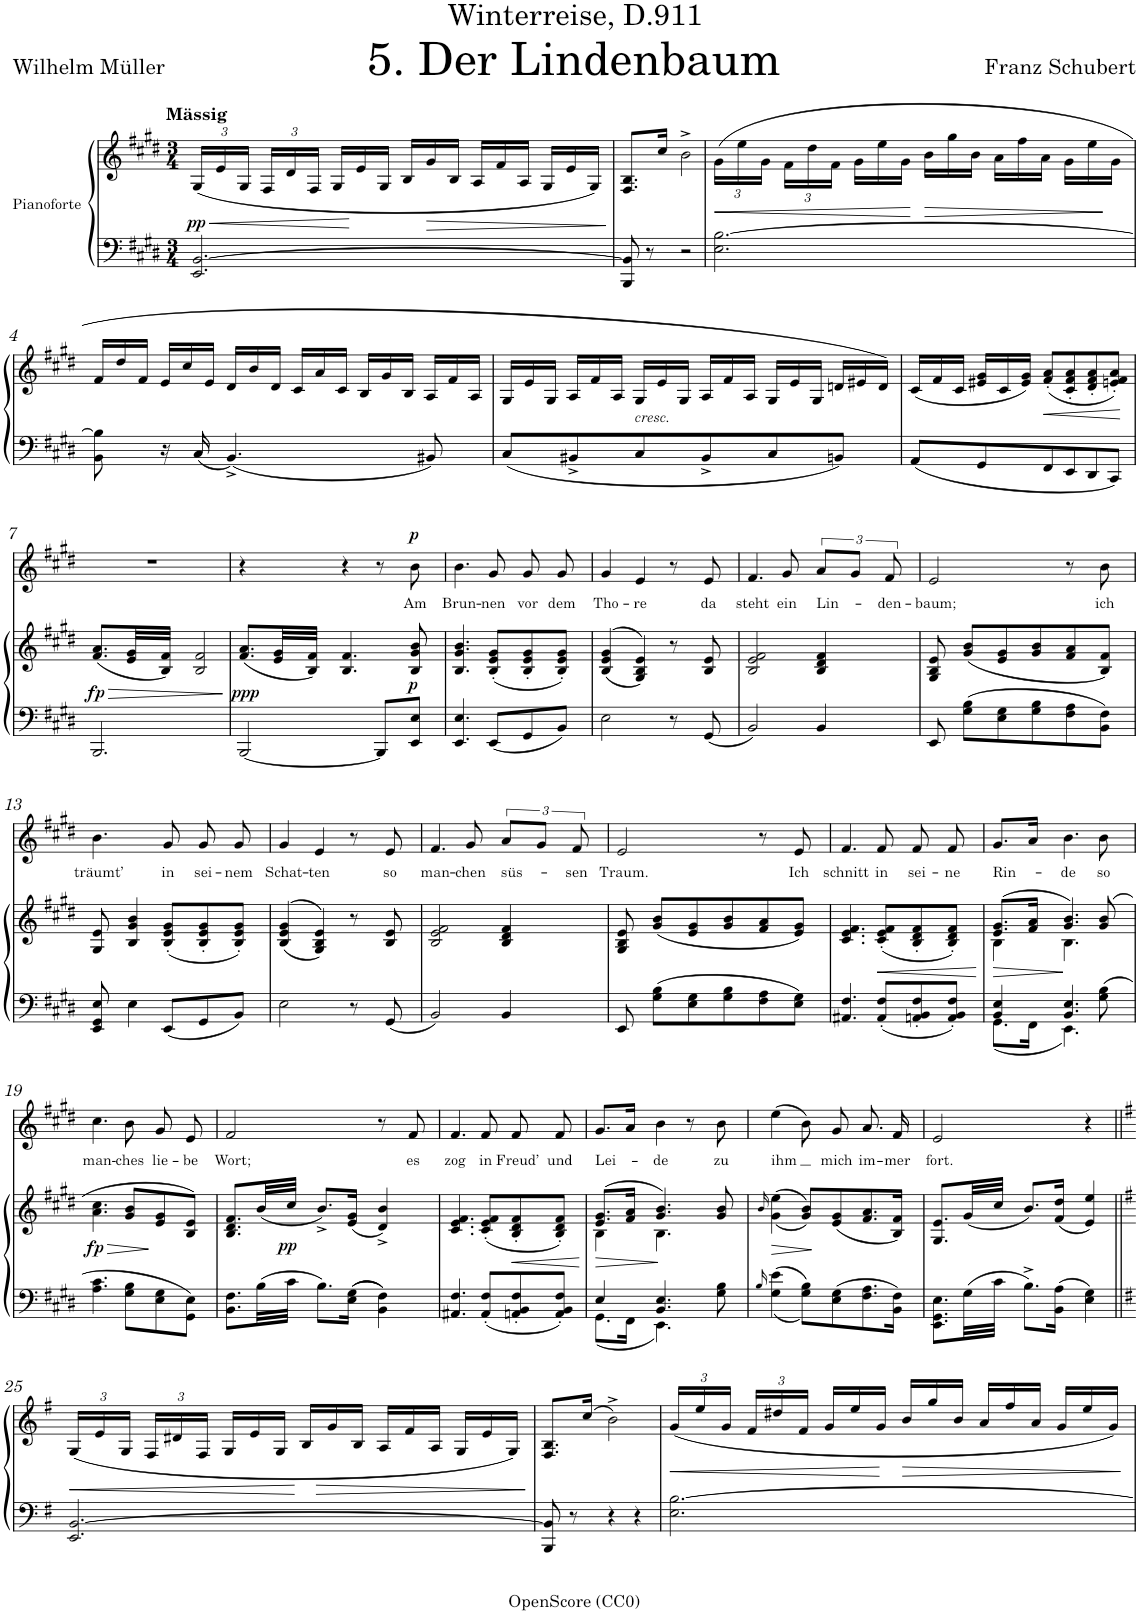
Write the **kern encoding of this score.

**kern	**kern	**dynam	**kern	**text	**dynam
*part2	*part2	*part2	*part1	*part1	*part1
*staff3	*staff2	*staff2/3	*staff1	*staff1	*staff1
*I"Pianoforte	*	*	*I"Singstimme	*	*
*I'Pno	*	*	*	*	*
*clefF4	*clefG2	*	*clefG2	*	*
*k[f#c#g#d#]	*k[f#c#g#d#]	*	*k[f#c#g#d#]	*	*
*M3/4	*M3/4	*	*M3/4	*	*
*	*Xbrackettup	*	*	*	*
=1	=1	=1	=1	=1	=1
!	!	!	!LO:TX:a:B:t=Mässig	!	!
!	!	!LO:HP:b	!	!	!
!	!	!LO:DY:n=1:b	!	!	!
2.EE/ [2.BB/	(24G#/LL	< pp	2.r	.	.
.	24e/	.	.	.	.
.	24G#/JJ	.	.	.	.
.	24F#/LL	.	.	.	.
.	24d#/	.	.	.	.
.	24F#/JJ	.	.	.	.
*	*Xtuplet	*	*	*	*
.	24G#/LL	.	.	.	.
.	24e/	[	.	.	.
.	24G#/JJ	.	.	.	.
.	24B/LL	.	.	.	.
!	!	!LO:HP:b	!	!	!
.	24g#/	>	.	.	.
.	24B/JJ	.	.	.	.
.	24A/LL	.	.	.	.
.	24f#/	.	.	.	.
.	24A/JJ	.	.	.	.
.	24G#/LL	.	.	.	.
.	24e/	.	.	.	.
.	24G#/JJ)	.	.	.	.
.	.	]	.	.	.
=2	=2	=2	=2	=2	=2
8BBB/ 8BB/]	8.F#/ 8.B/L	.	2.r	.	.
8r	.	.	.	.	.
.	16cc#/Jk	.	.	.	.
2r	2b^\	.	.	.	.
=3	=3	=3	=3	=3	=3
*	*tuplet	*	*	*	*
!	!	!LO:HP:b	!	!	!
2.E\ [2.B\	(24g#\LL	<	2.r	.	.
.	24ee\	.	.	.	.
.	24g#\JJ	.	.	.	.
.	24f#\LL	.	.	.	.
.	24dd#\	.	.	.	.
.	24f#\JJ	.	.	.	.
*	*Xtuplet	*	*	*	*
.	24g#\LL	.	.	.	.
.	24ee\	.	.	.	.
.	24g#\JJ	.	.	.	.
!	!	!LO:HP:n=1:b	!	!	!
.	24b\LL	[ >	.	.	.
.	24gg#\	.	.	.	.
.	24b\JJ	.	.	.	.
.	24a\LL	.	.	.	.
.	24ff#\	.	.	.	.
.	24a\JJ	.	.	.	.
.	24g#\LL	.	.	.	.
.	24ee\	.	.	.	.
.	24g#\JJ	]	.	.	.
!!LO:LB:g=z
=4	=4	=4	=4	=4	=4
8BB\ 8B\]	24f#/LL	.	2.r	.	.
.	24dd#/	.	.	.	.
.	24f#/JJ	.	.	.	.
16r	24e/LL	.	.	.	.
.	24cc#/	.	.	.	.
16C#/	.	.	.	.	.
.	24e/JJ	.	.	.	.
4.BB^/	24d#/LL	.	.	.	.
.	24b/	.	.	.	.
.	24d#/JJ	.	.	.	.
.	24c#/LL	.	.	.	.
.	24a/	.	.	.	.
.	24c#/JJ	.	.	.	.
.	24B/LL	.	.	.	.
.	24g#/	.	.	.	.
.	24B/JJ	.	.	.	.
8BB#X/	24A/LL	.	.	.	.
.	24f#/	.	.	.	.
.	24A/JJ	.	.	.	.
=5	=5	=5	=5	=5	=5
8C#/L	24G#/LL	.	2.r	.	.
.	24e/	.	.	.	.
.	24G#/JJ	.	.	.	.
8BB#X^/	24A/LL	.	.	.	.
.	24f#/	.	.	.	.
.	24A/JJ	.	.	.	.
!	!LO:TX:b:i:t=cresc.	!	!	!	!
8C#/	24G#/LL	.	.	.	.
.	24e/	.	.	.	.
.	24G#/JJ	.	.	.	.
8BB#^/	24A/LL	.	.	.	.
.	24f#/	.	.	.	.
.	24A/JJ	.	.	.	.
8C#/	24G#/LL	.	.	.	.
.	24e/	.	.	.	.
.	24G#/JJ	.	.	.	.
8BBn/J	24dn/LL	.	.	.	.
.	24e#X/	.	.	.	.
.	24d/JJ)	.	.	.	.
=6	=6	=6	=6	=6	=6
8AA/L	(24c#/LL	.	2.r	.	.
.	24f#/	.	.	.	.
.	24c#/JJ	.	.	.	.
8GG#/	24e#X/ 24g#/LL	.	.	.	.
.	24c#/	.	.	.	.
.	24e#/ 24g#/JJ)	.	.	.	.
8FF#/	(8f#/' 8a/'L	.	.	.	.
8EE/	8c#/' 8f#/' 8a/'	.	.	.	.
8DD#/	8d#/' 8f#/' 8a/'	.	.	.	.
8CC#/J	8en/' 8f#/' 8a/'J)	.	.	.	.
!!LO:LB:g=z
=7	=7	=7	=7	=7	=7
!	!	!LO:HP:b	!	!	!
!	!	!LO:DY:n=1:b	!	!	!
2.BBB/	(8.f#/ 8.a/L	> fp	2.r	.	.
.	32e/ 32g#/LL	.	.	.	.
.	32B/ 32f#/JJJ)	.	.	.	.
.	2B/ 2f#/	.	.	.	.
.	.	]	.	.	.
=8	=8	=8	=8	=8	=8
!	!	!LO:DY:b	!	!	!
[2BBB/	(8.f#/ 8.a/L	ppp	4r	.	.
.	32e/ 32g#/LL	.	.	.	.
.	32B/ 32f#/JJJ)	.	.	.	.
.	4.B/ 4.f#/	.	4r	.	.
8BBB/L]	.	.	8r	.	.
!	!	!LO:DY:b	!	!LO:LY:b	!LO:DY:a
8EE/ 8E/J	8B/ 8g#/ 8b/	p	8b\	Am	p
=9	=9	=9	=9	=9	=9
!	!	!	!	!LO:LY:b	!
4.EE/ 4.E/	4.B/ 4.g#/ 4.b/	.	4.b\	Brun-	.
!	!	!	!	!LO:LY:b	!
8EE/L	(8B/' 8e/' 8g#/'L	.	8g#/	-nen	.
!	!	!	!	!LO:LY:b	!
8GG#/	8B/' 8e/' 8g#/'	.	8g#/	vor	.
!	!	!	!	!LO:LY:b	!
8BB/J	8B/' 8e/' 8g#/'J)	.	8g#/	dem	.
=10	=10	=10	=10	=10	=10
!	!	!	!	!LO:LY:b	!
2E\	(>(4B/ 4e/ 4g#/	.	4g#/	Tho-	.
!	!	!	!	!LO:LY:b	!
.	4G#/ 4B/ 4e/))	.	4e/	-re	.
8r	8r	.	8r	.	.
!	!	!	!	!LO:LY:b	!
8GG#/	8B/ 8e/	.	8e/	da	.
=11	=11	=11	=11	=11	=11
!	!	!	!	!LO:LY:b	!
2BB/	2B/ 2e/ 2f#/	.	4.f#/	steht	.
!	!	!	!	!LO:LY:b	!
.	.	.	8g#/	ein	.
!	!	!	!	!LO:LY:b	!
4BB/	4B/ 4d#/ 4f#/	.	12a/L	Lin-	.
.	.	.	12g#/J	.	.
!	!	!	!	!LO:LY:b	!
.	.	.	12f#/	-den-	.
=12	=12	=12	=12	=12	=12
!	!	!	!	!LO:LY:b	!
8EE/	8G#/ 8B/ 8e/	.	2e/	-baum;	.
8G#\ 8B\L	(8g#/ 8b/L	.	.	.	.
8E\ 8G#\	8e/ 8g#/	.	.	.	.
8G#\ 8B\	8g#/ 8b/	.	.	.	.
8F#\ 8A\	8f#/ 8a/	.	8r	.	.
!	!	!	!	!LO:LY:b	!
8BB\ 8F#\J	8B/ 8f#/J)	.	8b\	ich	.
!!LO:LB:g=z
=13	=13	=13	=13	=13	=13
!	!	!	!	!LO:LY:b	!
8EE/ 8GG#/ 8E/	8G#/ 8e/	.	4.b\	träumt’	.
4E\	4B/ 4g#/ 4b/	.	.	.	.
!	!	!	!	!LO:LY:b	!
8EE/L	(8B/' 8e/' 8g#/'L	.	8g#/	in	.
!	!	!	!	!LO:LY:b	!
8GG#/	8B/' 8e/' 8g#/'	.	8g#/	sei-	.
!	!	!	!	!LO:LY:b	!
8BB/J	8B/' 8e/' 8g#/'J)	.	8g#/	-nem	.
=14	=14	=14	=14	=14	=14
!	!	!	!	!LO:LY:b	!
2E\	((>4B/ 4e/ 4g#/	.	4g#/	Schat-	.
!	!	!	!	!LO:LY:b	!
.	4G#/ 4B/ 4e/))	.	4e/	-ten	.
8r	8r	.	8r	.	.
!	!	!	!	!LO:LY:b	!
8GG#/	8B/ 8e/	.	8e/	so	.
=15	=15	=15	=15	=15	=15
!	!	!	!	!LO:LY:b	!
2BB/	2B/ 2e/ 2f#/	.	4.f#/	man-	.
!	!	!	!	!LO:LY:b	!
.	.	.	8g#/	-chen	.
!	!	!	!	!LO:LY:b	!
4BB/	4B/ 4d#/ 4f#/	.	12a/L	süs-	.
.	.	.	12g#/J	.	.
!	!	!	!	!LO:LY:b	!
.	.	.	12f#/	-sen	.
=16	=16	=16	=16	=16	=16
!	!	!	!	!LO:LY:b	!
8EE/	8G#/ 8B/ 8e/	.	2e/	Traum.	.
8G#\ 8B\L	(8g#/ 8b/L	.	.	.	.
8E\ 8G#\	8e/ 8g#/	.	.	.	.
8G#\ 8B\	8g#/ 8b/	.	.	.	.
8F#\ 8A\	8f#/ 8a/	.	8r	.	.
!	!	!	!	!LO:LY:b	!
8E\ 8G#\J	8e/ 8g#/J)	.	8e/	Ich	.
=17	=17	=17	=17	=17	=17
!	!	!	!	!LO:LY:b	!
4.AA#X/ 4.F#/	4.c#/ 4.e/ 4.f#/	.	4.f#/	schnitt	.
!	!	!LO:HP:b	!	!LO:LY:b	!
8AA#/' 8F#/'L	(8c#/' 8e/' 8f#/'L	<	8f#/	in	.
!	!	!	!	!LO:LY:b	!
8AAn/' 8BB/' 8F#/'	8B/' 8d#/' 8f#/'	.	8f#/	sei-	.
!	!	!	!	!LO:LY:b	!
8AA/' 8BB/' 8F#/'J	8B/' 8d#/' 8f#/'J)	.	8f#/	-ne	.
.	.	[	.	.	.
=18	=18	=18	=18	=18	=18
*^	*	*	*	*	*
!	!	!	!LO:HP:b	!	!LO:LY:b	!
*	*	*^	*	*	*	*
4BB/ 4E/	8.GG#\L	(8.e/ 8.g#/L	4B\	>	8.g#/L	Rin-	.
.	16FF#\Jk	16f#/ 16a/Jk	.	.	16a/Jk	.	.
!	!	!	!	!	!	!LO:LY:b	!
4.BB/ 4.E/	4.EE\	4.g#/ 4.b/)	4.B\	]	4.b\	-de	.
!	!	!	!	!	!	!LO:LY:b	!
8G#\ 8B\	8ryy	(8g#/ 8b/	8ryy	.	8b\	so	.
!!LO:LB:g=z
=19	=19	=19	=19	=19	=19	=19	=19
!	!	!	!	!LO:HP:b	!	!LO:LY:b	!
!	!	!	!	!LO:DY:n=1:b	!	!	!
*v	*v	*	*	*	*	*	*
*	*v	*v	*	*	*	*
4.A\ 4.c#\	4.a\ 4.cc#\	> fp	4.cc#\	man-	.
!	!	!	!	!LO:LY:b	!
8G#\ 8B\L	8g#/ 8b/L	.	8b\	-ches	.
!	!	!	!	!LO:LY:b	!
8E\ 8G#\	8e/ 8g#/	]	8g#/	lie-	.
!	!	!	!	!LO:LY:b	!
8GG#\ 8E\J	8B/ 8e/J)	.	8e/	-be	.
=20	=20	=20	=20	=20	=20
!	!	!	!	!LO:LY:b	!
8.BB\ 8.F#\L	8.B/ 8.d#/ 8.f#/L	.	2f#/	Wort;	.
32B\LL	(32b/LL	.	.	.	.
!	!	!LO:DY:b	!	!	!
32c#\JJJ	32cc#/JJJ	pp	.	.	.
8.B\L	8.b^/L)	.	.	.	.
16E\ 16G#\Jk	(16e/ 16g#/Jk	.	.	.	.
4BB\ 4F#\	4d#/^ 4b/^)	.	8r	.	.
!	!	!	!	!LO:LY:b	!
.	.	.	8f#/	es	.
=21	=21	=21	=21	=21	=21
!	!	!	!	!LO:LY:b	!
4.AA#X/ 4.F#/	4.c#/ 4.e/ 4.f#/	.	4.f#/	zog	.
!	!	!	!	!LO:LY:b	!
8AA#/' 8F#/'L	(8c#/' 8e/' 8f#/'L	.	8f#/	in	.
!	!	!LO:HP:b	!	!LO:LY:b	!
8AAn/' 8BB/' 8F#/'	8B/' 8d#/' 8f#/'	<	8f#/	Freud’	.
!	!	!	!	!LO:LY:b	!
8AA/' 8BB/' 8F#/'J	8B/' 8d#/' 8f#/'J)	.	8f#/	und	.
.	.	[	.	.	.
=22	=22	=22	=22	=22	=22
*^	*	*	*	*	*
!	!	!	!LO:HP:b	!	!LO:LY:b	!
*	*	*^	*	*	*	*
4E/	8.GG#\L	(8.e/ 8.g#/L	4B\	>	8.g#/L	Lei-	.
.	16FF#\Jk	16f#/ 16a/Jk	.	.	16a/Jk	.	.
!	!	!	!	!	!	!LO:LY:b	!
4.BB/ 4.E/	4.EE\	4.g#/ 4.b/)	4.B\	]	4b\	-de	.
.	.	.	.	.	8r	.	.
!	!	!	!	!	!	!LO:LY:b	!
8G#\ 8B\	8ryy	8g#/ 8b/	8ryy	.	8b\	zu	.
*v	*v	*	*	*	*	*	*
*	*v	*v	*	*	*	*
=23	=23	=23	=23	=23	=23
16qB/	16qb/	.	.	.	.
!	!	!	!	!LO:LY:b	!
4G#\ 4e\	(<(4g#\ 4ee\	.	(4ee\	ihm	.
8G#\ 8B\L	8g#/ 8b/L))	.	8b\)	.	.
!	!	!	!	!LO:LY:b	!
8E\ 8G#\	(8e/ 8g#/	.	8g#/	mich	.
!	!	!	!	!LO:LY:b	!
8.F#\ 8.A\	8.f#/ 8.a/	.	8.a/	im-	.
!	!	!	!	!LO:LY:b	!
16BB\ 16F#\Jk	16B/ 16f#/Jk)	.	16f#/	-mer	.
=24	=24	=24	=24	=24	=24
!	!	!	!	!LO:LY:b	!
8.EE\ 8.GG#\ 8.E\L	8.G#/ 8.e/L	.	2e/	fort.	.
32G#\LL	(32g#/LL	.	.	.	.
32c#\JJJ	32cc#/JJJ	.	.	.	.
8.B^\L	8.b/L)	.	.	.	.
16BB\ 16A\Jk	(16f#/ 16dd#/Jk	.	.	.	.
4E\ 4G#\	4e/ 4ee/)	.	4r	.	.
!!LO:LB:g=z
=25||	=25||	=25||	=25||	=25||	=25||
*k[f#]	*k[f#]	*	*k[f#]	*	*
*	*tuplet	*	*	*	*
!	!	!LO:HP:b	!	!	!
2.EE/ [2.BB/	(24G/LL	<	2.r	.	.
.	24e/	.	.	.	.
.	24G/JJ	.	.	.	.
.	24F#/LL	.	.	.	.
.	24d#X/	.	.	.	.
.	24F#/JJ	.	.	.	.
*	*Xtuplet	*	*	*	*
.	24G/LL	.	.	.	.
.	24e/	.	.	.	.
.	24G/JJ	.	.	.	.
!	!	!LO:HP:n=1:b	!	!	!
.	24B/LL	[ >	.	.	.
.	24g/	.	.	.	.
.	24B/JJ	.	.	.	.
.	24A/LL	.	.	.	.
.	24f#/	.	.	.	.
.	24A/JJ	.	.	.	.
.	24G/LL	.	.	.	.
.	24e/	.	.	.	.
.	24G/JJ)	.	.	.	.
.	.	]	.	.	.
=26	=26	=26	=26	=26	=26
8BBB/ 8BB/]	8.F#/ 8.B/L	.	2.r	.	.
8r	.	.	.	.	.
.	(16cc/Jk	.	.	.	.
4r	2b^\)	.	.	.	.
4r	.	.	.	.	.
=27	=27	=27	=27	=27	=27
*	*tuplet	*	*	*	*
!	!	!LO:HP:b	!	!	!
2.E\ [2.B\	(24g/LL	<	2.r	.	.
.	24ee/	.	.	.	.
.	24g/JJ	.	.	.	.
.	24f#/LL	.	.	.	.
.	24dd#X/	.	.	.	.
.	24f#/JJ	.	.	.	.
*	*Xtuplet	*	*	*	*
.	24g/LL	.	.	.	.
.	24ee/	.	.	.	.
.	24g/JJ	[	.	.	.
!	!	!LO:HP:b	!	!	!
.	24b/LL	>	.	.	.
.	24gg/	.	.	.	.
.	24b/JJ	.	.	.	.
.	24a/LL	.	.	.	.
.	24ff#/	.	.	.	.
.	24a/JJ	.	.	.	.
.	24g/LL	.	.	.	.
.	24ee/	.	.	.	.
.	24g/JJ)	.	.	.	.
.	.	]	.	.	.
=	=	=	=	=	=
*-	*-	*-	*-	*-	*-
